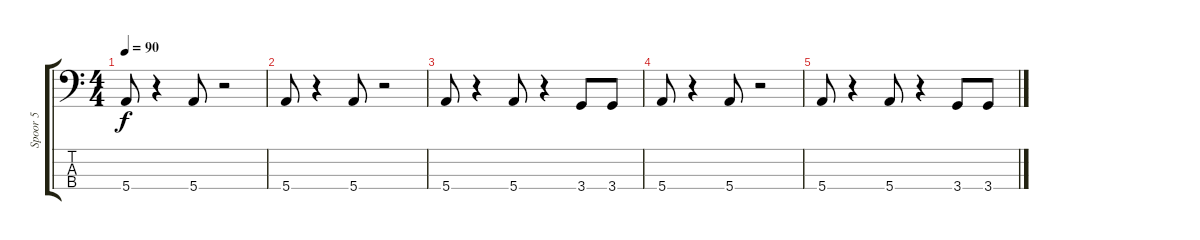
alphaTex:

\track ("Spoor 5" "Spoor 5") {instrument acousticbass}
\staff {score tabs}
\tuning (G2 D2 A1 E1) {hide}
\ts (4 4)
\tempo 90
\clef f4
\ks c
5.4.8{dy f} r.4 5.4.8 r.2 |
5.4.8 r.4 5.4.8 r.2 |
5.4.8 r.4 5.4.8 r.4 3.4.8 3.4.8 |
5.4.8 r.4 5.4.8 r.2 |
5.4.8 r.4 5.4.8 r.4 3.4.8 3.4.8
